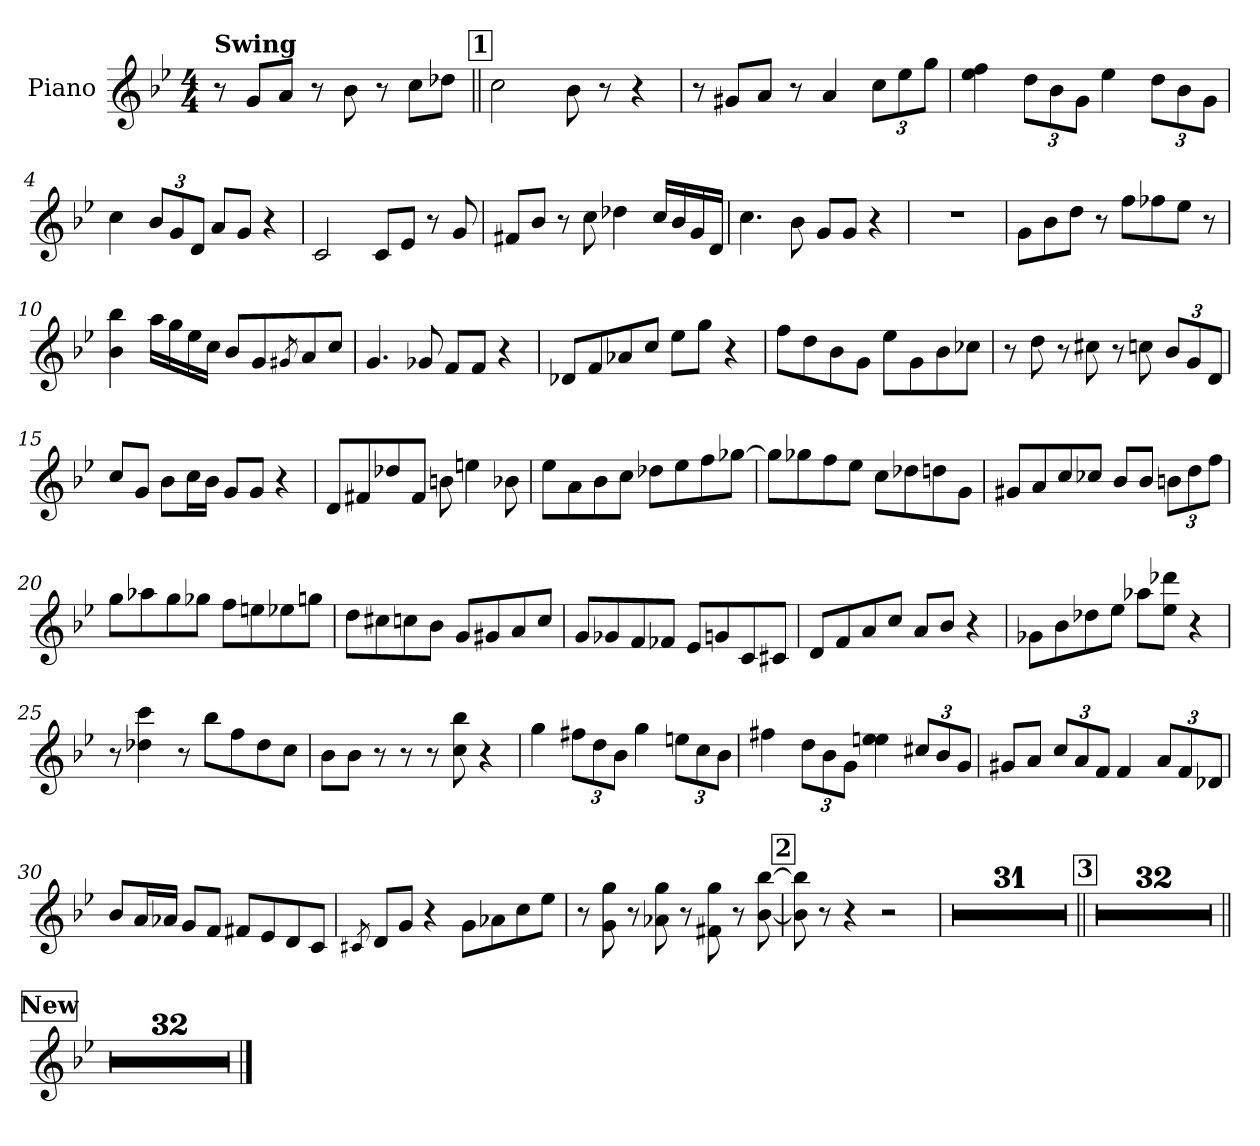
**kern
*part1
*staff1
*I"Piano
*I'Pno.
*clefG2
*k[b-e-]
*M4/4
*MM210
=
!LO:TX:B:t=Swing
8r
8g/L
8a/J
8r
8b-\
8r
8cc\L
8dd-X\J
!!LO:REH:place=s1:a:B:fs=14:t=1
=1||
2cc\
8b-\
8r
4r
=2
8r
8g#X/L
8a/J
8r
4a/
*Xbrackettup
12cc\L
12ee-\
12gg\J
=3
4ee-\ 4ff\
12dd\L
12b-\
12g\J
4ee-\
12dd\L
12b-\
12g\J
=4
4cc\
12b-/L
12g/
12d/J
8a/L
8g/J
4r
!!LO:LB:g=z
=5
2c/
8c/L
8e-/J
8r
8g/
=6
8f#X/L
8b-/J
8r
8cc\
4dd-X\
16cc/LL
16b-/
16g/
16d/JJ
=7
4.cc\
8b-\
8g/L
8g/J
4r
=8
1r
!!LO:LB:g=z
=9
8g\L
8b-\
8dd\J
8r
8ff\L
8ff-X\
8ee-\J
8r
=10
4b-\ 4bb-\
16aa\LL
16gg\
16ee-\
16cc\JJ
8b-/L
8g/
8qg#X/
8a/
8cc/J
=11
4.g/
8g-X/
8f/L
8f/J
4r
=12
8d-X/L
8f/
8a-X/
8cc/J
8ee-\L
8gg\J
4r
!!LO:LB:g=z
=13
8ff\L
8dd\
8b-\
8g\J
8ee-\L
8g\
8b-\
8cc-X\J
=14
8r
8dd\
8r
8cc#X\
8r
8ccn\
12b-/L
12g/
12d/J
=15
8cc/L
8g/J
8b-\L
16cc\L
16b-\JJ
8g/L
8g/J
4r
=16
8d/L
8f#X/
8dd-X/
8f#/J
8bn\
4een\
8b-X\
!!LO:LB:g=z
=17
8ee-\L
8a\
8b-\
8cc\J
8dd-X\L
8ee-\
8ff\
[8gg-X\J
=18
8gg-\L]
8gg-X\
8ff\
8ee-\J
8cc\L
8dd-X\
8ddn\
8g\J
=19
8g#X/L
8a/
8cc/
8cc-X/J
8b-/L
8b-/J
12bn\L
12dd\
12ff\J
=20
8gg\L
8aa-X\
8gg\
8gg-X\J
8ff\L
8een\
8ee-X\
8ggn\J
!!LO:LB:g=z
=21
8dd\L
8cc#X\
8ccn\
8b-\J
8g/L
8g#X/
8a/
8cc/J
=22
8g/L
8g-X/
8f/
8f-X/J
8e-/L
8gn/
8c/
8c#X/J
=23
8d/L
8f/
8a/
8cc/J
8a/L
8b-/J
4r
=24
8g-X\L
8b-\
8dd-X\
8ee-\J
8aa-X\L
8ee-\ 8ddd-X\J
4r
!!LO:LB:g=z
=25
8r
4dd-X\ 4ccc\
8r
8bb-\L
8ff\
8dd-\
8cc\J
=26
8b-\L
8b-\J
8r
8r
8r
8cc\ 8bb-\
4r
=27
4gg\
12ff#X\L
12dd\
12b-\J
4gg\
12een\L
12cc\
12b-\J
=28
4ff#X\
12dd\L
12b-\
12g\J
4ee-\ 4een\
12cc#X/L
12b-/
12g/J
!!LO:LB:g=z
=29
8g#X/L
8a/J
12cc/L
12a/
12f/J
4f/
12a/L
12f/
12d-X/J
=30
8b-/L
16a/L
16a-X/JJ
8g/L
8f/J
8f#X/L
8e-/
8d/
8c/J
=31
8qc#X/
8d/L
8g/J
4r
8g\L
8a-X\
8cc\
8ee-\J
=32
8r
8g\ 8gg\
8r
8a-X\ 8gg\
8r
8f#X\ 8gg\
8r
[8b-\ [8bb-\
!!LO:LB:g=z
!!LO:REH:place=s1:a:B:fs=14:t=2
=33
8b-\] 8bb-\]
8r
4r
2r
=34
1r
=35
1r
=36
1r
!!LO:LB:g=z
=37
1r
=38
1r
=39
1r
=40
1r
!!LO:PB:g=z
=41
1r
=42
1r
=43
1r
=44
1r
!!LO:LB:g=z
=45
1r
=46
1r
=47
1r
=48
1r
!!LO:LB:g=z
=49
1r
=50
1r
=51
1r
=52
1r
!!LO:LB:g=z
=53
1r
=54
1r
=55
1r
=56
1r
!!LO:LB:g=z
=57
1r
=58
1r
=59
1r
=60
1r
!!LO:LB:g=z
=61
1r
=62
1r
=63
1r
=64
1r
!!LO:LB:g=z
!!LO:REH:place=s1:a:B:fs=14:t=3
=65||
1r
=66
1r
=67
1r
=68
1r
!!LO:LB:g=z
=69
1r
=70
1r
=71
1r
=72
1r
!!LO:LB:g=z
=73
1r
=74
1r
=75
1r
=76
1r
!!LO:LB:g=z
=77
1r
=78
1r
=79
1r
=80
1r
!!LO:LB:g=z
=81
1r
=82
1r
=83
1r
=84
1r
!!LO:PB:g=z
=85
1r
=86
1r
=87
1r
=88
1r
!!LO:LB:g=z
=89
1r
=90
1r
=91
1r
=92
1r
!!LO:LB:g=z
=93
1r
=94
1r
=95
1r
=96
1r
!!LO:LB:g=z
!!LO:REH:place=s1:a:B:fs=14:t=New
=97||
1r
=98
1r
=99
1r
=100
1r
=101
1r
=102
1r
=103
1r
=104
1r
=105
1r
=106
1r
=107
1r
=108
1r
=109
1r
=110
1r
=111
1r
=112
1r
=113
1r
=114
1r
!!LO:LB:g=z
=115
1r
=116
1r
=117
1r
=118
1r
=119
1r
=120
1r
=121
1r
=122
1r
=123
1r
=124
1r
=125
1r
=126
1r
=127
1r
=128
1r
==
*-
